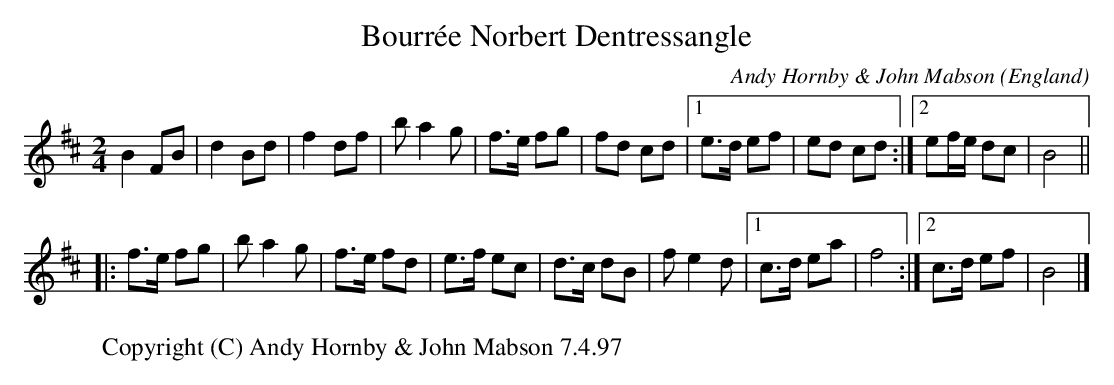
X:1
T:Bourr\'ee Norbert Dentressangle
C:Andy Hornby \& John Mabson
O:England
M:2/4
L:1/8
K:Bm
B2FB| d2Bd| f2df| ba2g|\
f>e fg|fd cd|1 e>d ef| ed cd :|2 ef/e/ dc| B4||
|: f>e fg| ba2g| f>e fd| e>f ec|\
d>c dB| fe2d |1 c>d ea| f4 :|2 c>d ef| B4|]
W:Copyright (C) Andy Hornby \& John Mabson 7.4.97
